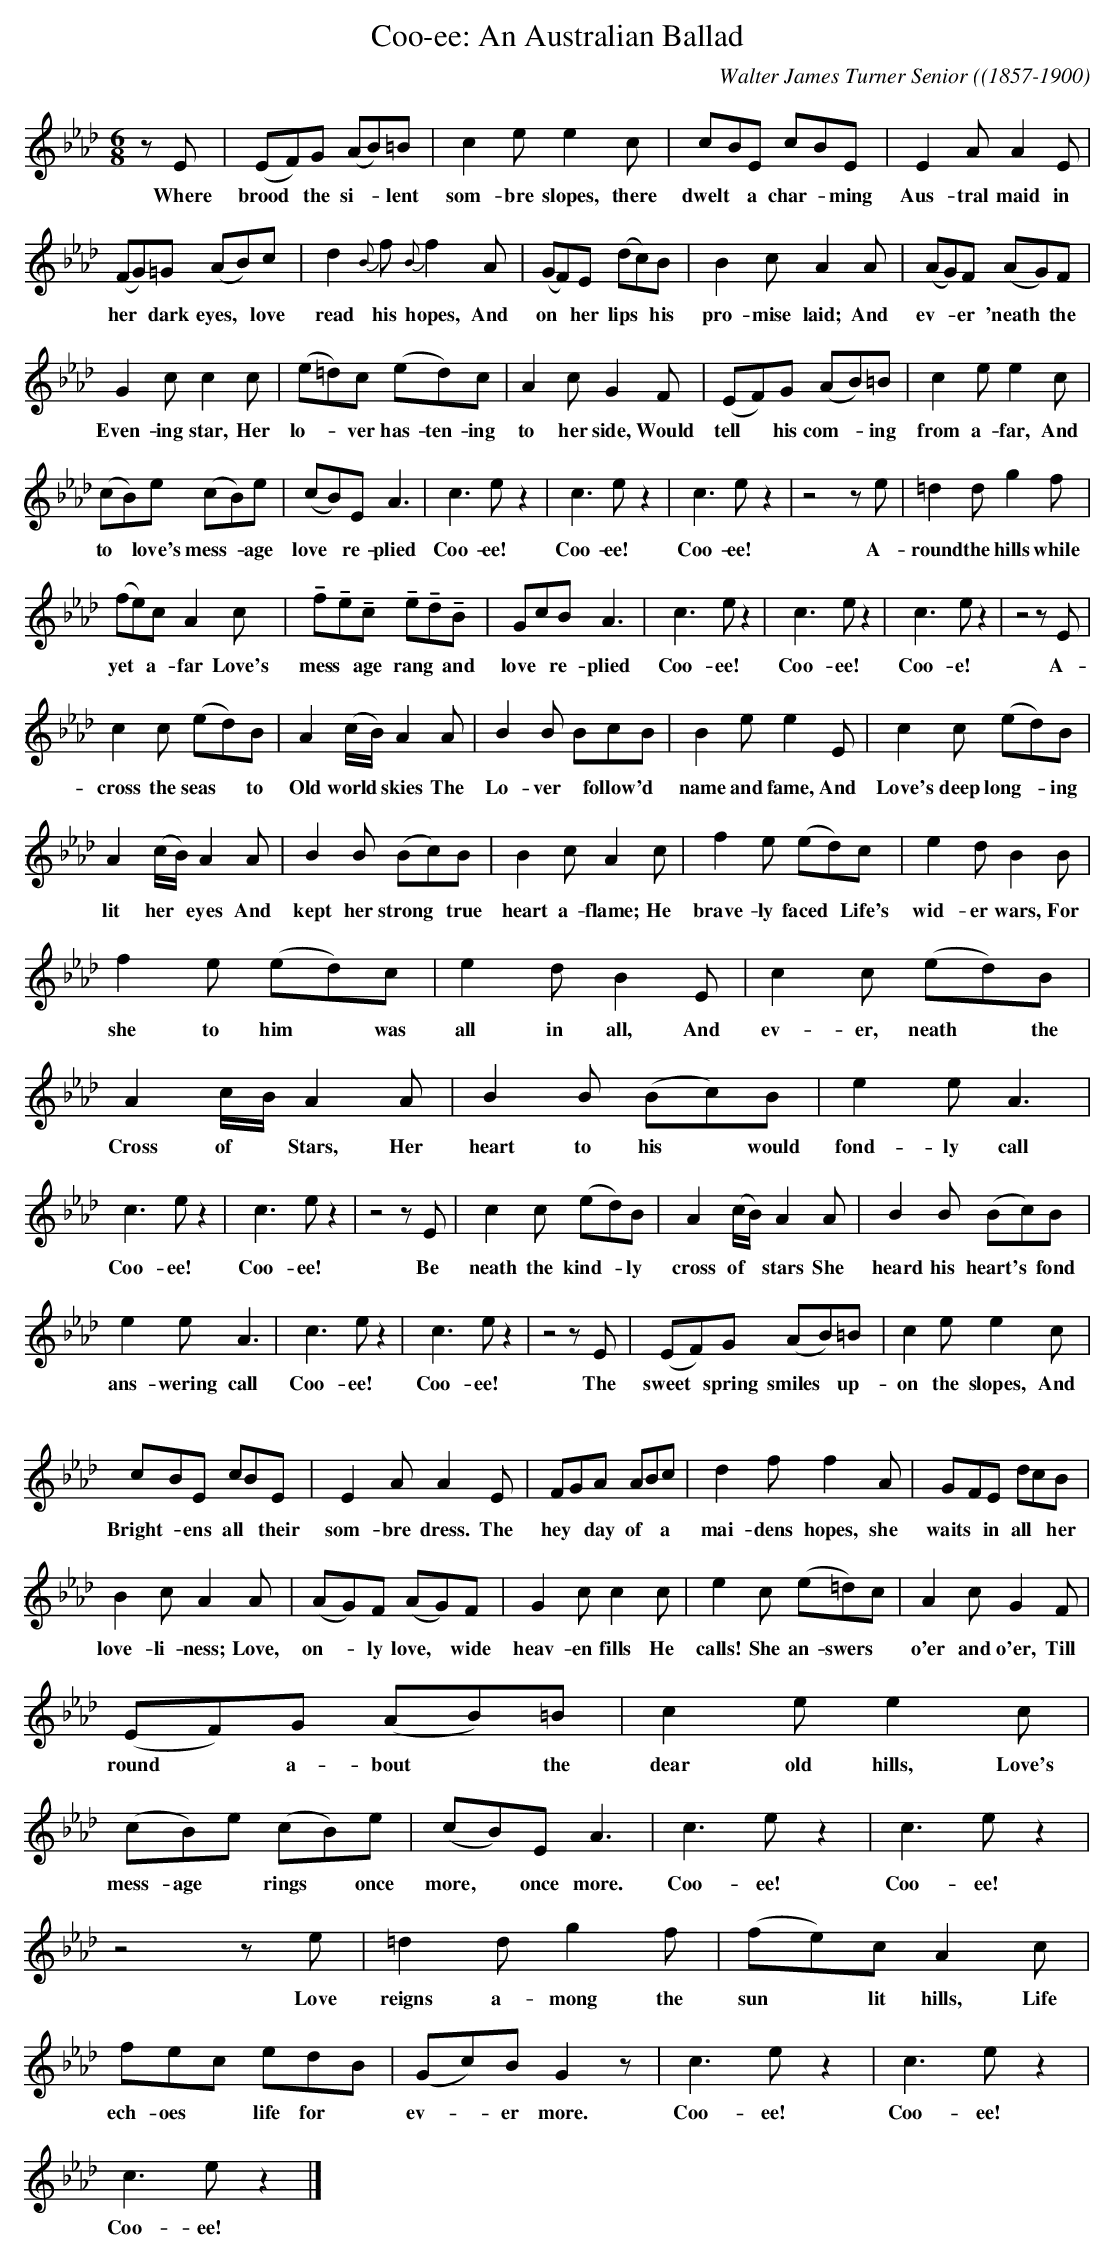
X:1
T:Coo-ee: An Australian Ballad
C:Walter James Turner Senior ((1857-1900)
L:1/8
M:6/8
U:t=tenuto
K:Ab
z E | (EF)G (AB)=B | c2 e e2 c | cBE cBE | E2 A A2 E |$ (FG)=G (AB)c | d2{B} f{B} f2 A |
w: Where|brood * the si- * lent|som- bre slopes, there|dwelt * a char- * ming|Aus- tral maid in|her * dark eyes, * love|read his hopes, And|
(GF)E (dc)B | B2 c A2 A | (AG)F (AG)F |$ G2 c c2 c | (e=d)c (ed)c | A2 c G2 F | (EF)G (AB)=B |
w: on * her lips * his|pro- mise laid; And|ev- * er 'neath * the|Even- ing star, Her|lo- * ver has- ten- ing|to her side, Would|tell * his com- * ing|
c2 e e2 c |$ (cB)e (cB)e | (cB)E A3 | c3 e z2 | c3 e z2 | c3 e z2 | z4 z e | =d2 d g2 f |$
w: from a- far, And|to * love's mess- * age|love * re- plied|Coo- ee!|Coo- ee!|Coo- ee!|A-|round the hills while|
(fe)c A2 c | tftetc tetdtB | GcB A3 | c3 e z2 |
w: yet * a- far Love's|mess * age rang * and|love * re- plied|Coo- ee!|
c3 e z2 | c3 e z2 | z4 z E |$ c2 c (ed)B | A2 (c/B/) A2 A | B2 B BcB | B2 e e2 E | c2 c (ed)B |$
w: Coo- ee!|Coo- e!|A-|cross the seas * to|Old world * skies The|Lo- ver * follow'd *|name and fame, And|Love's deep long- * ing|
A2 (c/B/) A2 A | B2 B (Bc)B | B2 c A2 c | f2 e (ed)c | e2 d B2 B |$ f2 e (ed)c | e2 d B2 E |
w: lit her * eyes And|kept her strong * true|heart a- flame; He|brave- ly faced * Life's|wid- er wars, For|she to him * was|all in all, And|
c2 c (ed)B | A2 c/B/ A2 A | B2 B (Bc)B | e2 e A3 |$ c3 e z2 | c3 e z2 | z4 z E | c2 c (ed)B |
w: ev- er, neath * the|Cross of * Stars, Her|heart to his * would|fond- ly call|Coo- ee!|Coo- ee!|Be|neath the kind- * ly|
A2 (c/B/) A2 A | B2 B (Bc)B |$ e2 e A3 | c3 e z2 | c3 e z2 | z4 z E | (EF)G (AB)=B | c2 e e2 c |$
w: cross of * stars She|heard his heart's * fond|ans- wering call|Coo- ee!|Coo- ee!|The|sweet * spring smiles * up-|on the slopes, And|
cBE cBE | E2 A A2 E | FGA ABc | d2 f f2 A | GFE dcB |$ B2 c A2 A | (AG)F (AG)F | G2 c c2 c |
w: Bright- * ens all * their|som- bre dress. The|hey * day of * a|mai- dens hopes, she|waits * in all * her|love- li- ness; Love,|on- * ly love, * wide|heav- en fills He|
e2 c (e=d)c | A2 c G2 F |$ (EF)G (AB)=B | c2 e e2 c | (cB)e (cB)e | (cB)E A3 | c3 e z2 |
w: calls! She an- swers *|o'er and o'er, Till|round * a- bout * the|dear old hills, Love's|mess- age * rings * once|more, * once more.|Coo- ee!|
c3 e z2 |$ z4 z e | =d2 d g2 f | (fe)c A2 c | fec edB | (Gc)B G2 z | c3 e z2 | c3 e z2 |$
w: Coo- ee!|Love|reigns a- mong the|sun * lit hills, Life|ech- oes * life for *|ev- * er more.|Coo- ee!|Coo- ee!|
c3 e z2 |]
w: Coo- ee!|
